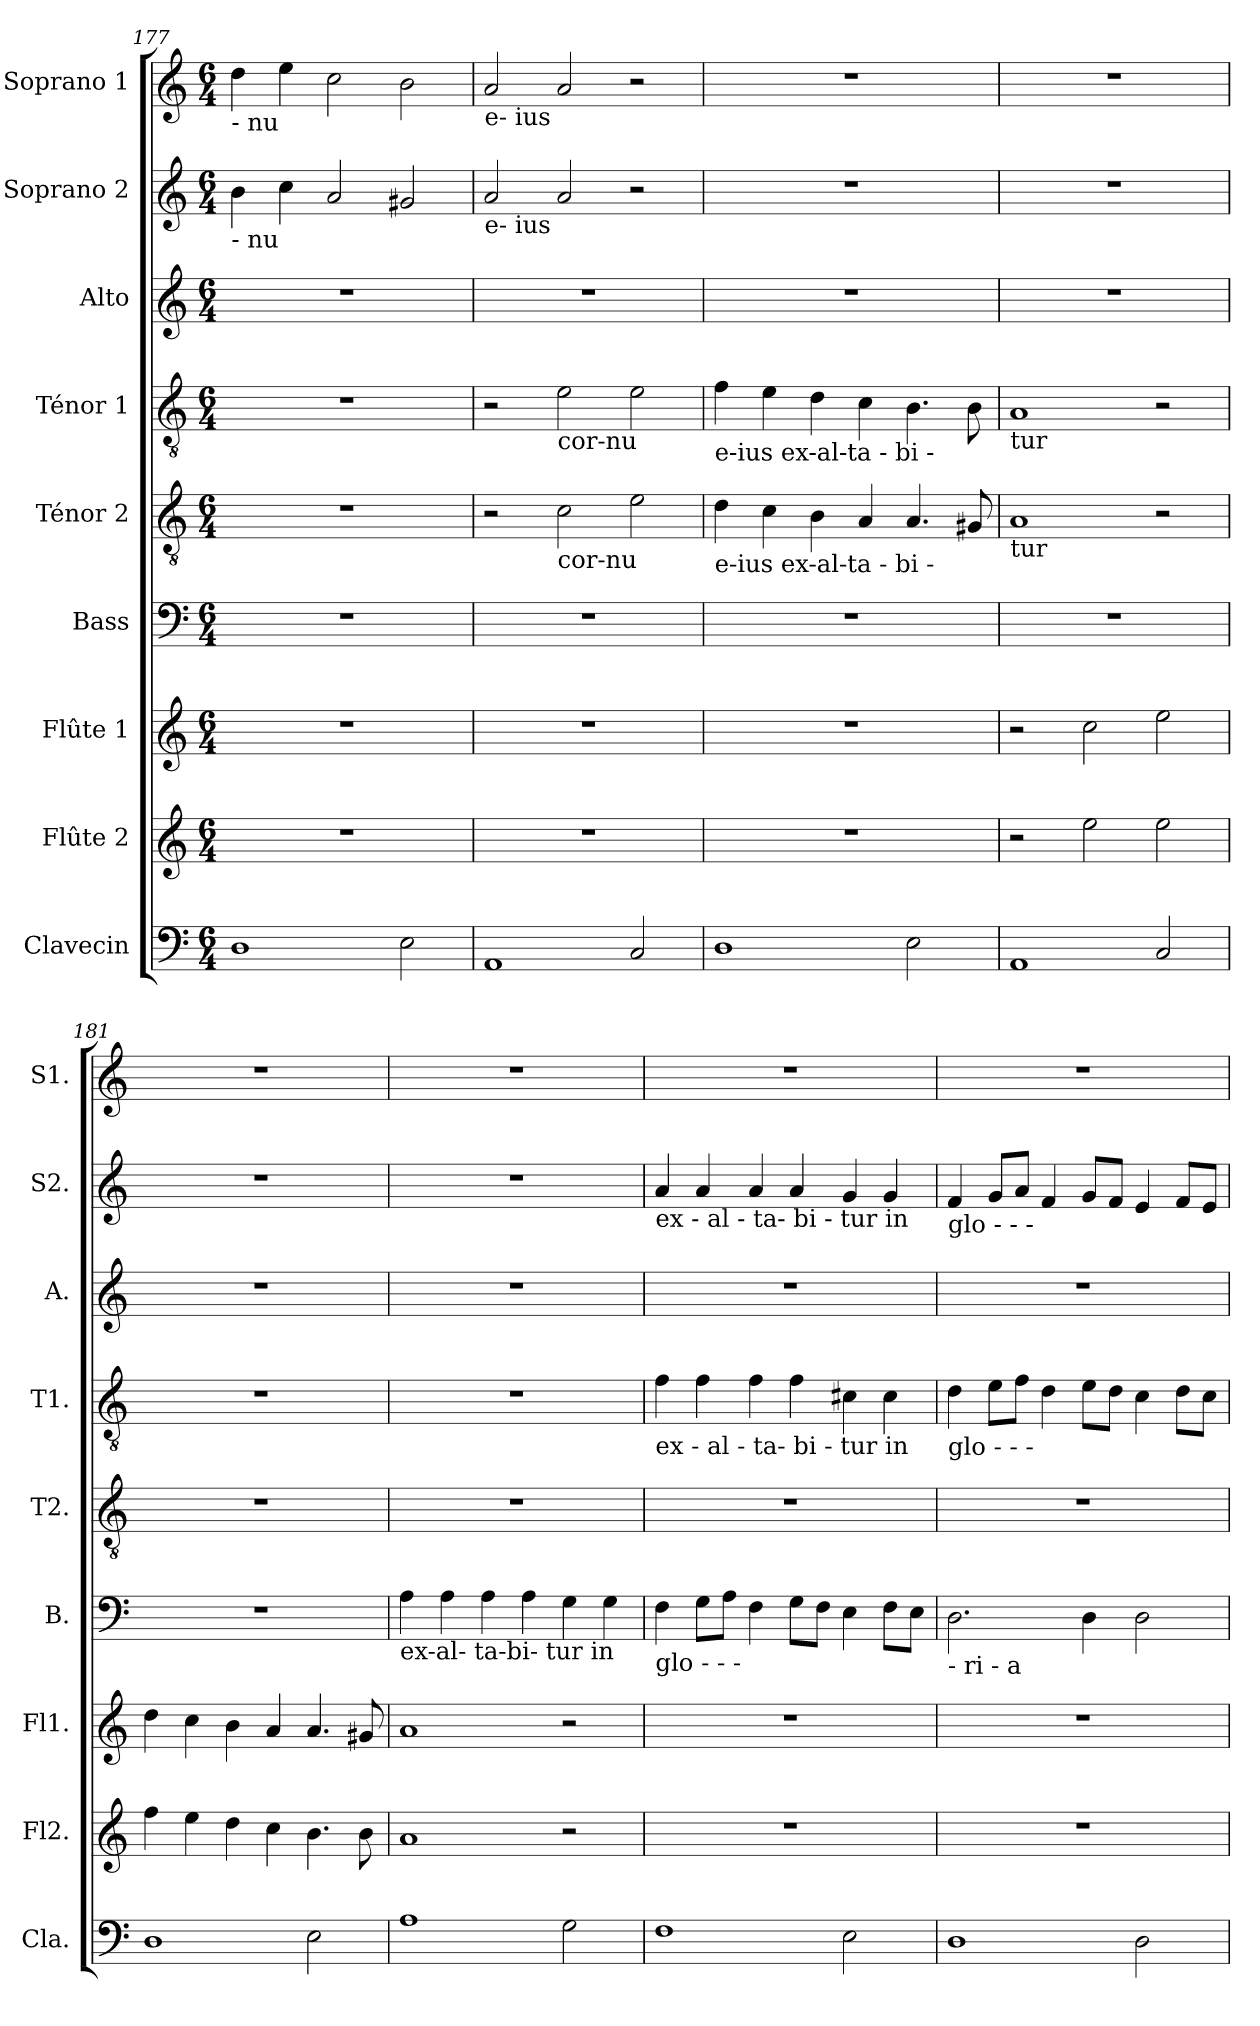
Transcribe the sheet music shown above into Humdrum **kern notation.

**kern	**kern	**kern	**kern	**kern	**kern	**kern	**kern	**kern
*part9	*part8	*part7	*part6	*part5	*part4	*part3	*part2	*part1
*staff9	*staff8	*staff7	*staff6	*staff5	*staff4	*staff3	*staff2	*staff1
*I"Clavecin	*I"Flûte 2	*I"Flûte 1	*I"Bass	*I"Ténor 2	*I"Ténor 1	*I"Alto	*I"Soprano 2	*I"Soprano 1
*I'Cla.	*I'Fl2.	*I'Fl1.	*I'B.	*I'T2.	*I'T1.	*I'A.	*I'S2.	*I'S1.
*clefF4	*clefG2	*clefG2	*clefF4	*clefGv2	*clefGv2	*clefG2	*clefG2	*clefG2
*k[]	*k[]	*k[]	*k[]	*k[]	*k[]	*k[]	*k[]	*k[]
*M6/4	*M6/4	*M6/4	*M6/4	*M6/4	*M6/4	*M6/4	*M6/4	*M6/4
=177	=177	=177	=177	=177	=177	=177	=177	=177
!	!	!	!	!	!	!	!	!LO:TX:b:t=-    nu
!	!	!	!	!	!	!	!LO:TX:b:t=-    nu	!
1D	1.r	1.r	1.r	1.r	1.r	1.r	4b\	4dd\
.	.	.	.	.	.	.	4cc\	4ee\
.	.	.	.	.	.	.	2a	2cc
2E	.	.	.	.	.	.	2g#X	2b
=178	=178	=178	=178	=178	=178	=178	=178	=178
!	!	!	!	!	!	!	!	!LO:TX:b:t=e- ius
!	!	!	!	!	!	!	!LO:TX:b:t=e- ius	!
1AA	1.r	1.r	1.r	2r	2r	1.r	2a	2a
!	!	!	!	!	!LO:TX:b:t=cor-nu	!	!	!
!	!	!	!	!LO:TX:b:t=cor-nu	!	!	!	!
.	.	.	.	2c	2e	.	2a	2a
2C	.	.	.	2e	2e	.	2r	2r
=179	=179	=179	=179	=179	=179	=179	=179	=179
!	!	!	!	!	!LO:TX:b:t=e-ius ex-al-ta - bi  -	!	!	!
!	!	!	!	!LO:TX:b:t=e-ius ex-al-ta - bi  -	!	!	!	!
1D	1.r	1.r	1.r	4d\	4f\	1.r	1.r	1.r
.	.	.	.	4c\	4e\	.	.	.
.	.	.	.	4B\	4d\	.	.	.
.	.	.	.	4A/	4c\	.	.	.
2E	.	.	.	4.A/	4.B\	.	.	.
.	.	.	.	8G#X/	8B\	.	.	.
=180	=180	=180	=180	=180	=180	=180	=180	=180
!	!	!	!	!	!LO:TX:b:t=tur	!	!	!
!	!	!	!	!LO:TX:b:t=tur	!	!	!	!
1AA	2r	2r	1.r	1A	1A	1.r	1.r	1.r
.	2ee	2cc	.	.	.	.	.	.
2C	2ee	2ee	.	2r	2r	.	.	.
!!LO:PB:g=z
=181	=181	=181	=181	=181	=181	=181	=181	=181
1D	4ff\	4dd\	1.r	1.r	1.r	1.r	1.r	1.r
.	4ee\	4cc\	.	.	.	.	.	.
.	4dd\	4b\	.	.	.	.	.	.
.	4cc\	4a/	.	.	.	.	.	.
2E	4.b\	4.a/	.	.	.	.	.	.
.	8b\	8g#X/	.	.	.	.	.	.
=182	=182	=182	=182	=182	=182	=182	=182	=182
!	!	!	!LO:TX:b:t=ex-al- ta-bi- tur in	!	!	!	!	!
1A	1a	1a	4A\	1.r	1.r	1.r	1.r	1.r
.	.	.	4A\	.	.	.	.	.
.	.	.	4A\	.	.	.	.	.
.	.	.	4A\	.	.	.	.	.
2G	2r	2r	4G\	.	.	.	.	.
.	.	.	4G\	.	.	.	.	.
=183	=183	=183	=183	=183	=183	=183	=183	=183
!	!	!	!	!	!	!	!LO:TX:b:t=ex - al - ta- bi - tur  in	!
!	!	!	!	!	!LO:TX:b:t=ex - al - ta- bi - tur  in	!	!	!
!	!	!	!LO:TX:b:t=glo   -             -              -	!	!	!	!	!
1F	1.r	1.r	4F\	1.r	4f\	1.r	4a/	1.r
.	.	.	8G\L	.	4f\	.	4a/	.
.	.	.	8A\J	.	.	.	.	.
.	.	.	4F\	.	4f\	.	4a/	.
.	.	.	8G\L	.	4f\	.	4a/	.
.	.	.	8F\J	.	.	.	.	.
2E	.	.	4E\	.	4c#X\	.	4g/	.
.	.	.	8F\L	.	4c#\	.	4g/	.
.	.	.	8E\J	.	.	.	.	.
=184	=184	=184	=184	=184	=184	=184	=184	=184
!	!	!	!	!	!	!	!LO:TX:b:t=glo   -             -              -	!
!	!	!	!	!	!LO:TX:b:t=glo   -             -              -	!	!	!
!	!	!	!LO:TX:b:t=-          ri   -   a	!	!	!	!	!
1D	1.r	1.r	2.D	1.r	4d\	1.r	4f/	1.r
.	.	.	.	.	8e\L	.	8g/L	.
.	.	.	.	.	8f\J	.	8a/J	.
.	.	.	.	.	4d\	.	4f/	.
.	.	.	4D\	.	8e\L	.	8g/L	.
.	.	.	.	.	8d\J	.	8f/J	.
2D	.	.	2D	.	4c\	.	4e/	.
.	.	.	.	.	8d\L	.	8f/L	.
.	.	.	.	.	8c\J	.	8e/J	.
=	=	=	=	=	=	=	=	=
*-	*-	*-	*-	*-	*-	*-	*-	*-
